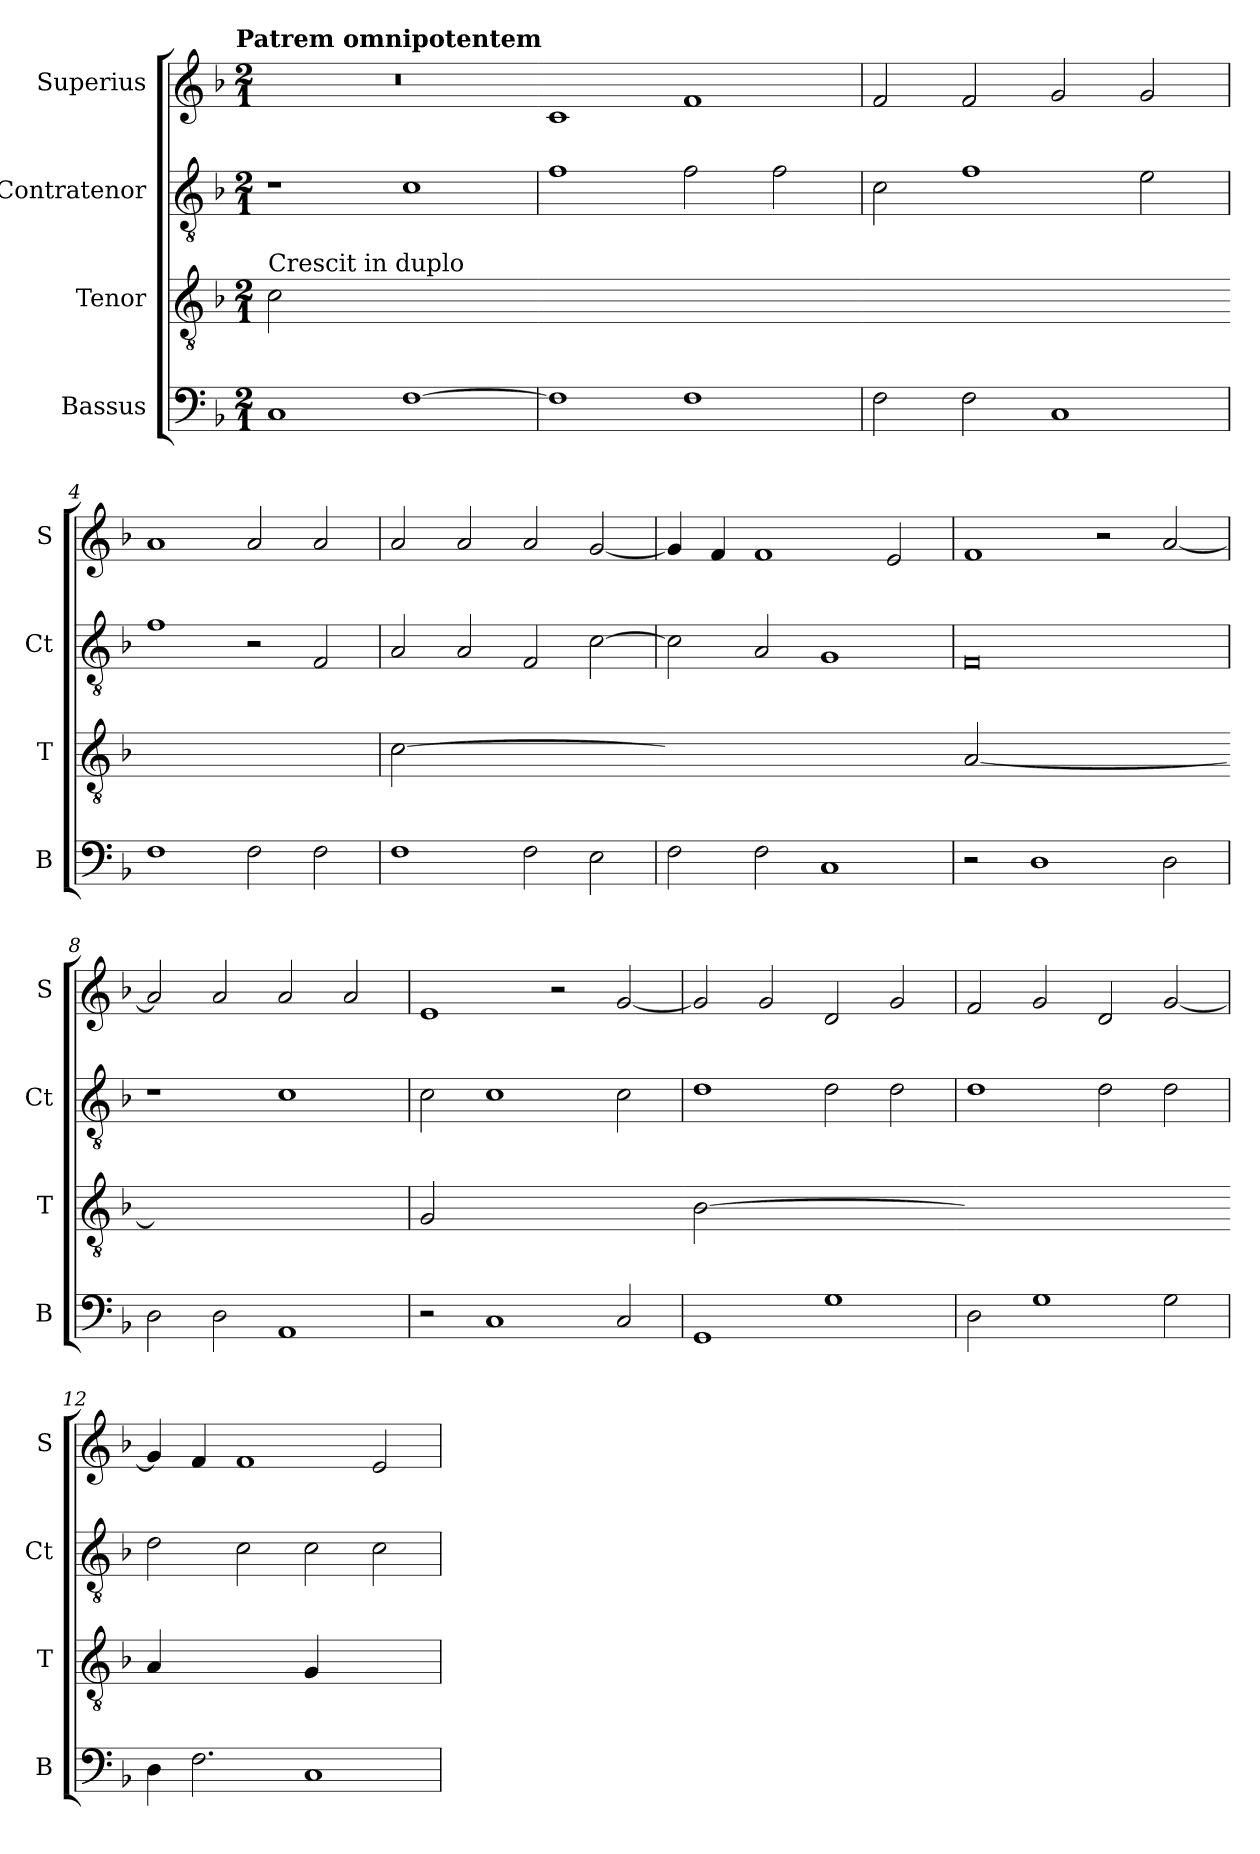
**kern	**kern	**kern	**kern
*part4	*part3	*part2	*part1
*staff4	*staff3	*staff2	*staff1
*I"Bassus	*I"Tenor	*I"Contratenor	*I"Superius
*I'B	*I'T	*I'Ct	*I'S
*clefF4	*clefGv2	*clefGv2	*clefG2
*k[b-]	*k[b-]	*k[b-]	*k[b-]
*d:	*d:	*d:	*d:
!!LO:TX:omd:t=Patrem omnipotentem
*M2/1	*M2/1	*M2/1	*M2/1
=1	=1	=1	=1
!	!LO:TX:a:t=Crescit in duplo	!	!
!	!LO:N:vis=2	!	!
1C	[y0c	1r	0r
[1F	.	1c	.
=2	=2-	=2	=2
!	!LO:N:vis=2	!	!
1F]	0cyy_y	1f	1c
1F	.	2f	1f
.	.	2f	.
=3	=3-	=3	=3
!	!LO:N:vis=2	!	!
2F	0cyy_	2c	2f
2F	.	1f	2f
1C	.	.	2g
.	.	2e	2g
=4	=4-	=4	=4
!	!LO:N:vis=2	!	!
1F	0cyy]	1f	1a
2F	.	2r	2a
2F	.	2F	2a
=5	=5	=5	=5
!	!LO:N:vis=2	!	!
1F	[0c	2A	2a
.	.	2A	2a
2F	.	2F	2a
2E	.	[2c	[2g
=6	=6-	=6	=6
!	!LO:N:vis=2	!	!
2F	0cyy]	2c]	4g]
.	.	.	4f
2F	.	2A	1f
1C	.	1G	.
.	.	.	2e
=7	=7-	=7	=7
!	!LO:N:vis=2	!	!
2r	[0A	0F	1f
1D	.	.	.
.	.	.	2r
2D	.	.	[2a
=8	=8-	=8	=8
!	!LO:N:vis=2	!	!
2D	0Ayy]	1r	2a]
2D	.	.	2a
1AA	.	1c	2a
.	.	.	2a
=9	=9	=9	=9
!	!LO:N:vis=2	!	!
2r	0G	2c	1e
1C	.	1c	.
.	.	.	2r
2C	.	2c	[2g
=10	=10-	=10	=10
!	!LO:N:vis=2	!	!
1GG	[0B-	1d	2g]
.	.	.	2g
1G	.	2d	2d
.	.	2d	2g
=11	=11-	=11	=11
!	!LO:N:vis=2	!	!
2D	0B-yy]	1d	2f
1G	.	.	2g
.	.	2d	2d
2G	.	2d	[2g
=12	=12-	=12	=12
!	!LO:N:vis=4	!	!
4D	1A	2d	4g]
2.F	.	.	4f
.	.	2c	1f
!	!LO:N:vis=4	!	!
1C	1G	2c	.
.	.	2c	2e
=	=	=	=
*-	*-	*-	*-
